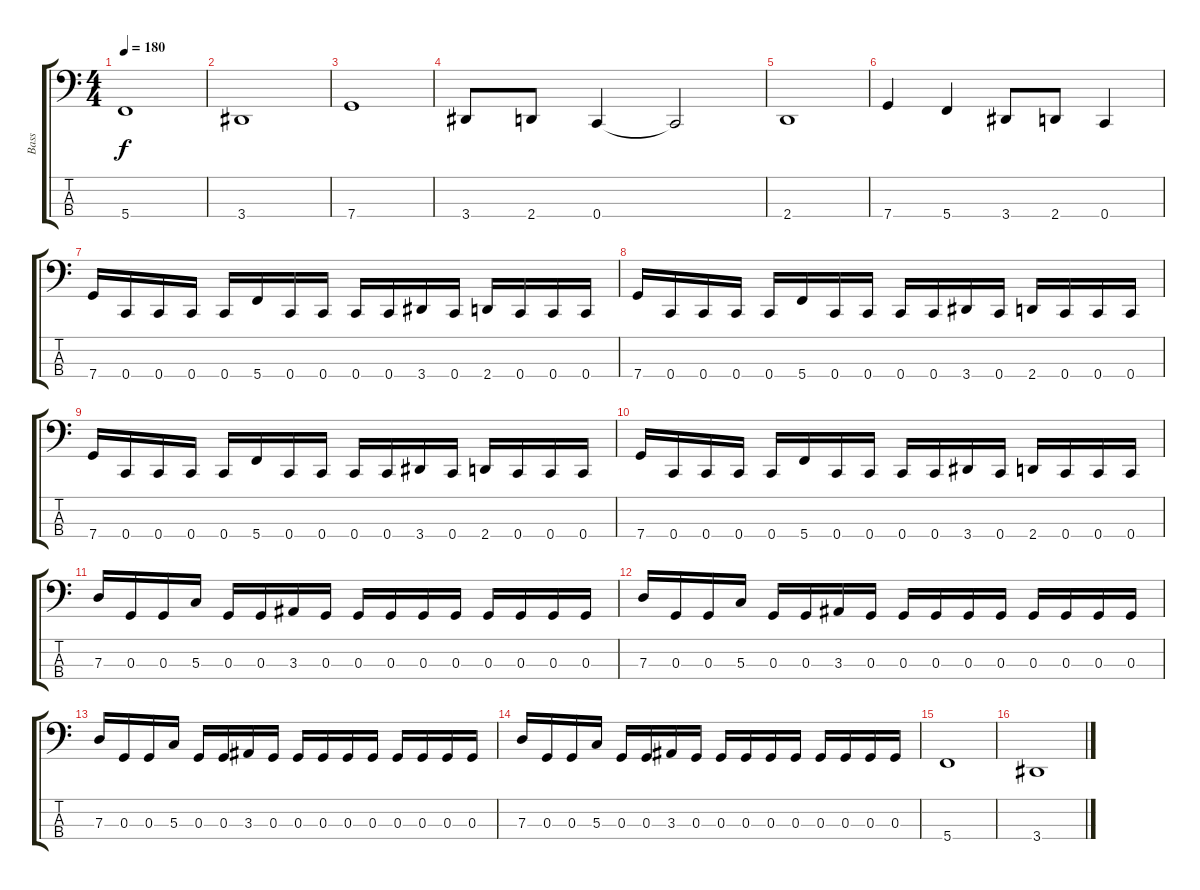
\track ("Bass" "Bass") {instrument electricbassfinger}
\staff {score tabs}
\tuning (F2 C2 G1 C1) {hide}
\ts (4 4)
\tempo 180
\clef f4
\ks c
5.4.1{dy f} |
3.4.1 |
7.4.1 |
3.4.8 2.4.8 0.4.4 0.4{t}.2 |
2.4.1 |
7.4.4 5.4.4 3.4.8 2.4.8 0.4.4 |
7.4.16 0.4.16 0.4.16 0.4.16 0.4.16 5.4.16 0.4.16 0.4.16 0.4.16 0.4.16 3.4.16 0.4.16 2.4.16 0.4.16 0.4.16 0.4.16 |
7.4.16 0.4.16 0.4.16 0.4.16 0.4.16 5.4.16 0.4.16 0.4.16 0.4.16 0.4.16 3.4.16 0.4.16 2.4.16 0.4.16 0.4.16 0.4.16 |
7.4.16 0.4.16 0.4.16 0.4.16 0.4.16 5.4.16 0.4.16 0.4.16 0.4.16 0.4.16 3.4.16 0.4.16 2.4.16 0.4.16 0.4.16 0.4.16 |
7.4.16 0.4.16 0.4.16 0.4.16 0.4.16 5.4.16 0.4.16 0.4.16 0.4.16 0.4.16 3.4.16 0.4.16 2.4.16 0.4.16 0.4.16 0.4.16 |
7.3.16 0.3.16 0.3.16 5.3.16 0.3.16 0.3.16 3.3.16 0.3.16 0.3.16 0.3.16 0.3.16 0.3.16 0.3.16 0.3.16 0.3.16 0.3.16 |
7.3.16 0.3.16 0.3.16 5.3.16 0.3.16 0.3.16 3.3.16 0.3.16 0.3.16 0.3.16 0.3.16 0.3.16 0.3.16 0.3.16 0.3.16 0.3.16 |
7.3.16 0.3.16 0.3.16 5.3.16 0.3.16 0.3.16 3.3.16 0.3.16 0.3.16 0.3.16 0.3.16 0.3.16 0.3.16 0.3.16 0.3.16 0.3.16 |
7.3.16 0.3.16 0.3.16 5.3.16 0.3.16 0.3.16 3.3.16 0.3.16 0.3.16 0.3.16 0.3.16 0.3.16 0.3.16 0.3.16 0.3.16 0.3.16 |
5.4.1 |
3.4.1
